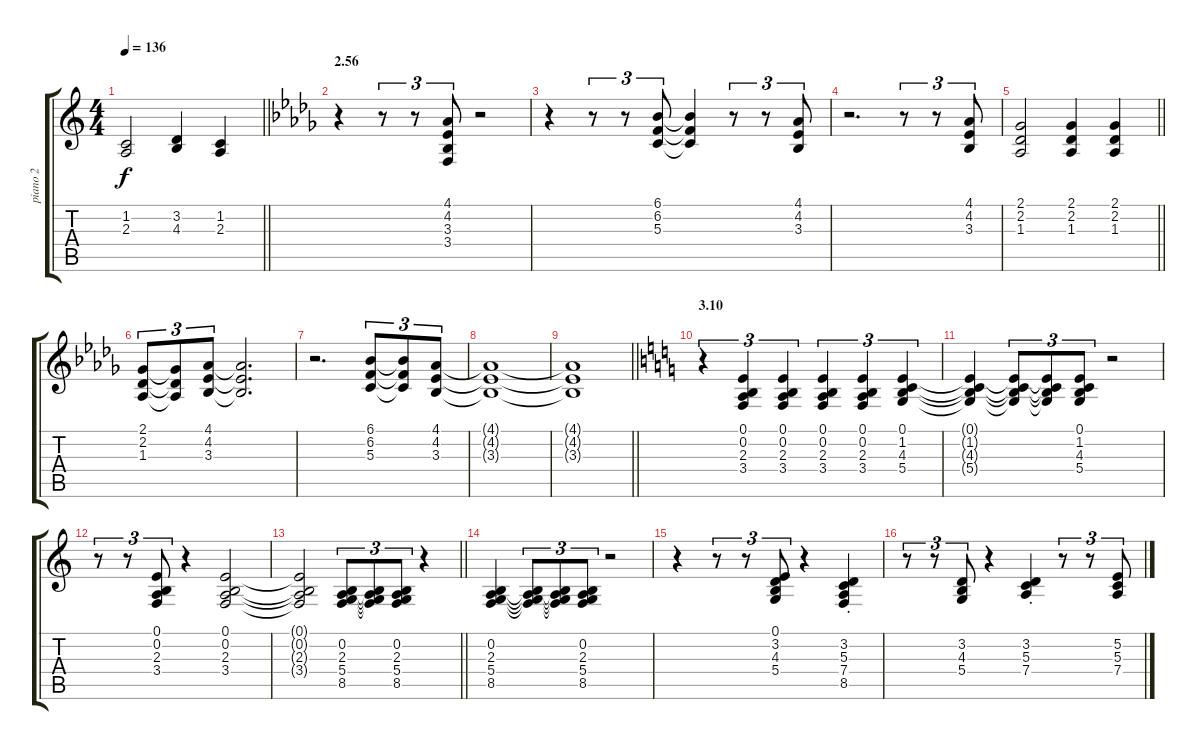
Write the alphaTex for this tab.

\track ("piano 2" "piano 2") {instrument acousticgrandpiano}
\staff {score tabs}
\tuning (E4 B3 G3 D3 A2 E2) {hide}
\ts (4 4)
\tempo 136
\clef g2
\barLineRight lightlight
\ks c
(1.2 2.3).2{dy f} (3.2 4.3).4 (1.2 2.3).4 |
\section ("" "2.56")
\ks db
r.4 r.8{tu (3 2)} r.8{tu (3 2)} (4.1 4.2 3.3 3.4).8{tu (3 2)} r.2 |
r.4 r.8{tu (3 2)} r.8{tu (3 2)} (6.1 6.2 5.3).8{tu (3 2)} (6.1{t} 6.2{t} 5.3{t}).4 r.8{tu (3 2)} r.8{tu (3 2)} (4.1 4.2 3.3).8{tu (3 2)} |
r.2{d} r.8{tu (3 2)} r.8{tu (3 2)} (4.1 4.2 3.3).8{tu (3 2)} |
\barLineRight lightlight
(2.1 2.2 1.3).2 (2.1 2.2 1.3).4 (2.1 2.2 1.3).4 |
(2.1 2.2 1.3).8{tu (3 2)} (2.1{t} 2.2{t} 1.3{t}).8{tu (3 2)} (4.1 4.2 3.3).8{tu (3 2)} (4.1{t} 4.2{t} 3.3{t}).2{d} |
r.2{d} (6.1 6.2 5.3).8{tu (3 2)} (6.1{t} 6.2{t} 5.3{t}).8{tu (3 2)} (4.1 4.2 3.3).8{tu (3 2)} |
(4.1{t} 4.2{t} 3.3{t}).1 |
\barLineRight lightlight
(4.1{t} 4.2{t} 3.3{t}).1 |
\section ("" "3.10")
\ks c
r.4{tu (3 2)} (0.1 0.2 2.3 3.4).4{tu (3 2)} (0.1 0.2 2.3 3.4).4{tu (3 2)} (0.1 0.2 2.3 3.4).4{tu (3 2)} (0.1 0.2 2.3 3.4).4{tu (3 2)} (0.1 1.2 4.3 5.4).4{tu (3 2)} |
(0.1{t} 1.2{t} 4.3{t} 5.4{t}).4 (0.1{t} 1.2{t} 4.3{t} 5.4{t}).8{tu (3 2)} (0.1{t} 1.2{t} 4.3{t} 5.4{t}).8{tu (3 2)} (0.1 1.2 4.3 5.4).8{tu (3 2)} r.2 |
r.8{tu (3 2)} r.8{tu (3 2)} (0.1 0.2 2.3 3.4).8{tu (3 2)} r.4 (0.1 0.2 2.3 3.4).2 |
\barLineRight lightlight
(0.1{t} 0.2{t} 2.3{t} 3.4{t}).2 (0.2 2.3 5.4 8.5).8{tu (3 2)} (0.2{t} 2.3{t} 5.4{t} 8.5{t}).8{tu (3 2)} (0.2 2.3 5.4 8.5).8{tu (3 2)} r.4 |
(0.2 2.3 5.4 8.5).4 (0.2{t} 2.3{t} 5.4{t} 8.5{t}).8{tu (3 2)} (0.2{t} 2.3{t} 5.4{t} 8.5{t}).8{tu (3 2)} (0.2 2.3 5.4 8.5).8{tu (3 2)} r.2 |
r.4 r.8{tu (3 2)} r.8{tu (3 2)} (0.1 3.2 4.3 5.4).8{tu (3 2)} r.4 (3.2{st} 5.3{st} 7.4 8.5).4 |
r.8{tu (3 2)} r.8{tu (3 2)} (3.2 4.3 5.4).8{tu (3 2)} r.4 (3.2{st} 5.3{st} 7.4{st}).4 r.8{tu (3 2)} r.8{tu (3 2)} (5.2 5.3 7.4).8{tu (3 2)}
